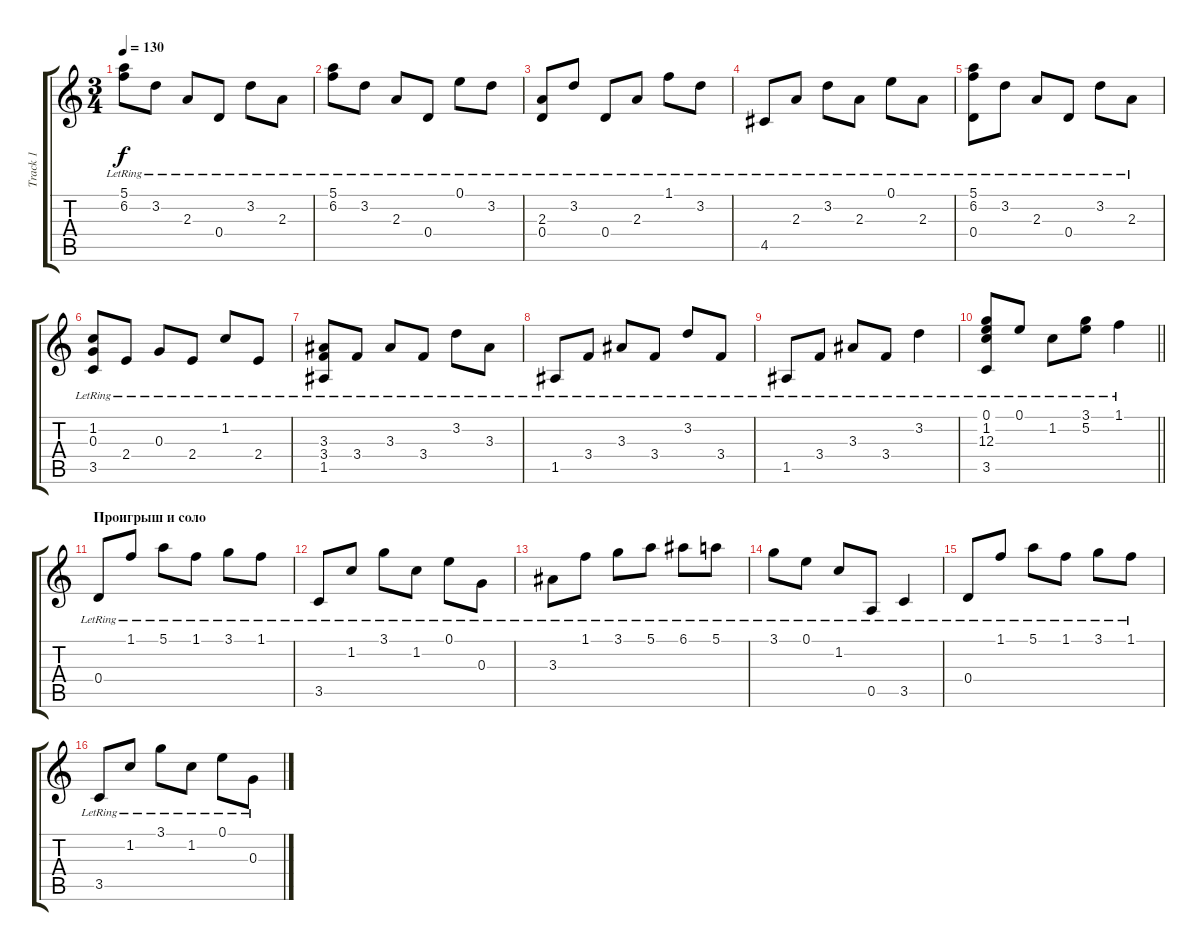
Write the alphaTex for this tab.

\track ("Track 1" "Track 1") {instrument acousticguitarsteel}
\staff {score tabs}
\tuning (E4 B3 G3 D3 A2 E2) {hide}
\ts (3 4)
\tempo 130
\clef g2
\ks c
(5.1{lr} 6.2{lr}).8{dy f} 3.2{lr}.8 2.3{lr}.8 0.4{lr}.8 3.2{lr}.8 2.3{lr}.8 |
(5.1{lr} 6.2{lr}).8 3.2{lr}.8 2.3{lr}.8 0.4{lr}.8 0.1{lr}.8 3.2{lr}.8 |
(2.3{lr} 0.4{lr}).8 3.2{lr}.8 0.4{lr}.8 2.3{lr}.8 1.1{lr}.8 3.2{lr}.8 |
4.5{lr}.8 2.3{lr}.8 3.2{lr}.8 2.3{lr}.8 0.1{lr}.8 2.3{lr}.8 |
(5.1{lr} 6.2{lr} 0.4).8 3.2{lr}.8 2.3{lr}.8 0.4{lr}.8 3.2{lr}.8 2.3{lr}.8 |
(1.2{lr} 0.3{lr} 3.5{lr}).8 2.4{lr}.8 0.3{lr}.8 2.4{lr}.8 1.2{lr}.8 2.4{lr}.8 |
(3.3{lr} 3.4{lr} 1.5{lr}).8 3.4{lr}.8 3.3{lr}.8 3.4{lr}.8 3.2{lr}.8 3.3{lr}.8 |
1.5{lr}.8 3.4{lr}.8 3.3{lr}.8 3.4{lr}.8 3.2{lr}.8 3.4{lr}.8 |
1.5{lr}.8 3.4{lr}.8 3.3{lr}.8 3.4{lr}.8 3.2{lr}.4 |
\barLineRight lightlight
(0.1{lr} 1.2{lr} 12.3{lr} 3.5{lr}).8 0.1{lr}.8 1.2{lr}.8 (3.1{lr} 5.2{lr}).8 1.1{lr}.4 |
\section ("" "Проигрыш и соло")
0.4{lr}.8 1.1{lr}.8 5.1{lr}.8 1.1{lr}.8 3.1{lr}.8 1.1{lr}.8 |
3.5{lr}.8 1.2{lr}.8 3.1{lr}.8 1.2{lr}.8 0.1{lr}.8 0.3{lr}.8 |
3.3{lr}.8 1.1{lr}.8 3.1{lr}.8 5.1{lr}.8 6.1{lr}.8 5.1{lr}.8 |
3.1{lr}.8 0.1{lr}.8 1.2{lr}.8 0.5{lr}.8 3.5{lr}.4 |
0.4{lr}.8 1.1{lr}.8 5.1{lr}.8 1.1{lr}.8 3.1{lr}.8 1.1{lr}.8 |
3.5{lr}.8 1.2{lr}.8 3.1{lr}.8 1.2{lr}.8 0.1{lr}.8 0.3{lr}.8
